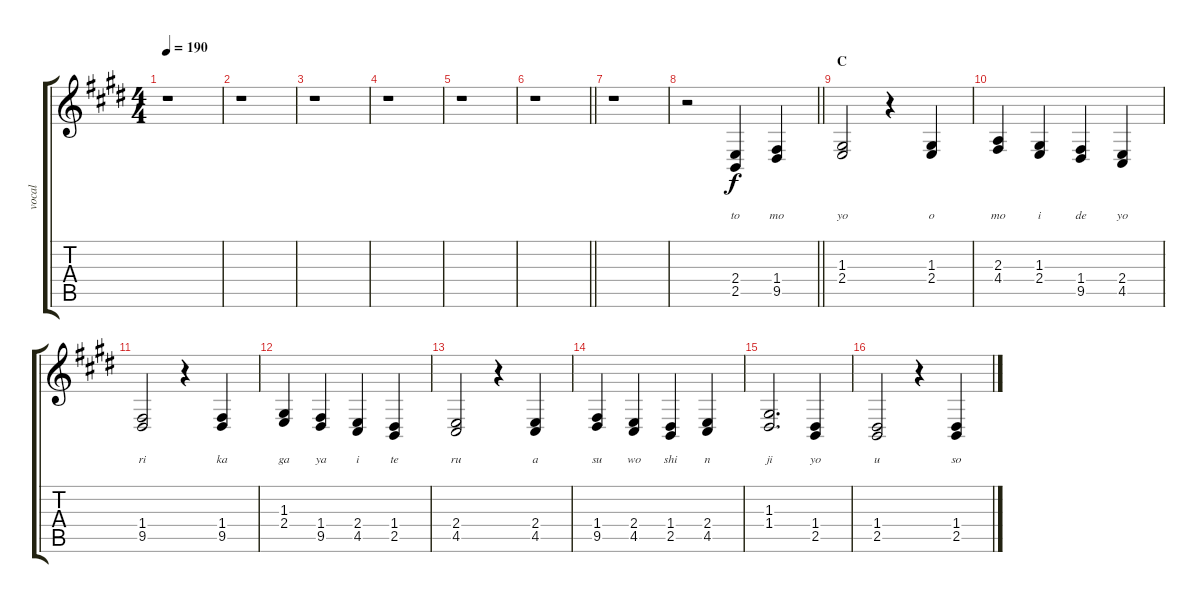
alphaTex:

\track ("vocal" "vocal") {instrument acousticgrandpiano}
\staff {score tabs}
\tuning (E4 B3 G3 D3 A2 E2) {hide}
\ts (4 4)
\tempo 190
\clef g2
\ks e
r.1{dy f} |
r.1 |
r.1 |
r.1 |
r.1 |
\barLineRight lightlight
r.1 |
r.1 |
\barLineRight lightlight
r.2 (2.4 2.5).4{lyrics (0 "") lyrics (1 "") lyrics (2 "") lyrics (3 "to") lyrics (4 "")} (1.4 9.5).4{lyrics (0 "") lyrics (1 "") lyrics (2 "") lyrics (3 "mo") lyrics (4 "")} |
\section ("" "C")
(1.3 2.4).2{lyrics (0 "") lyrics (1 "") lyrics (2 "") lyrics (3 "yo") lyrics (4 "")} r.4 (1.3 2.4).4{lyrics (0 "") lyrics (1 "") lyrics (2 "") lyrics (3 "o") lyrics (4 "")} |
(2.3 4.4).4{lyrics (0 "") lyrics (1 "") lyrics (2 "") lyrics (3 "mo") lyrics (4 "")} (1.3 2.4).4{lyrics (0 "") lyrics (1 "") lyrics (2 "") lyrics (3 "i") lyrics (4 "")} (1.4 9.5).4{lyrics (0 "") lyrics (1 "") lyrics (2 "") lyrics (3 "de") lyrics (4 "")} (2.4 4.5).4{lyrics (0 "") lyrics (1 "") lyrics (2 "") lyrics (3 "yo") lyrics (4 "")} |
(1.4 9.5).2{lyrics (0 "") lyrics (1 "") lyrics (2 "") lyrics (3 "ri") lyrics (4 "")} r.4 (1.4 9.5).4{lyrics (0 "") lyrics (1 "") lyrics (2 "") lyrics (3 "ka") lyrics (4 "")} |
(1.3 2.4).4{lyrics (0 "") lyrics (1 "") lyrics (2 "") lyrics (3 "ga") lyrics (4 "")} (1.4 9.5).4{lyrics (0 "") lyrics (1 "") lyrics (2 "") lyrics (3 "ya") lyrics (4 "")} (2.4 4.5).4{lyrics (0 "") lyrics (1 "") lyrics (2 "") lyrics (3 "i") lyrics (4 "")} (1.4 2.5).4{lyrics (0 "") lyrics (1 "") lyrics (2 "") lyrics (3 "te") lyrics (4 "")} |
(2.4 4.5).2{lyrics (0 "") lyrics (1 "") lyrics (2 "") lyrics (3 "ru") lyrics (4 "")} r.4 (2.4 4.5).4{lyrics (0 "") lyrics (1 "") lyrics (2 "") lyrics (3 "a") lyrics (4 "")} |
(1.4 9.5).4{lyrics (0 "") lyrics (1 "") lyrics (2 "") lyrics (3 "su") lyrics (4 "")} (2.4 4.5).4{lyrics (0 "") lyrics (1 "") lyrics (2 "") lyrics (3 "wo") lyrics (4 "")} (1.4 2.5).4{lyrics (0 "") lyrics (1 "") lyrics (2 "") lyrics (3 "shi") lyrics (4 "")} (2.4 4.5).4{lyrics (0 "") lyrics (1 "") lyrics (2 "") lyrics (3 "n") lyrics (4 "")} |
(1.3 1.4).2{d lyrics (0 "") lyrics (1 "") lyrics (2 "") lyrics (3 "ji") lyrics (4 "")} (1.4 2.5).4{lyrics (0 "") lyrics (1 "") lyrics (2 "") lyrics (3 "yo") lyrics (4 "")} |
(1.4 2.5).2{lyrics (0 "") lyrics (1 "") lyrics (2 "") lyrics (3 "u") lyrics (4 "")} r.4 (1.4 2.5).4{lyrics (0 "") lyrics (1 "") lyrics (2 "") lyrics (3 "so") lyrics (4 "")}
